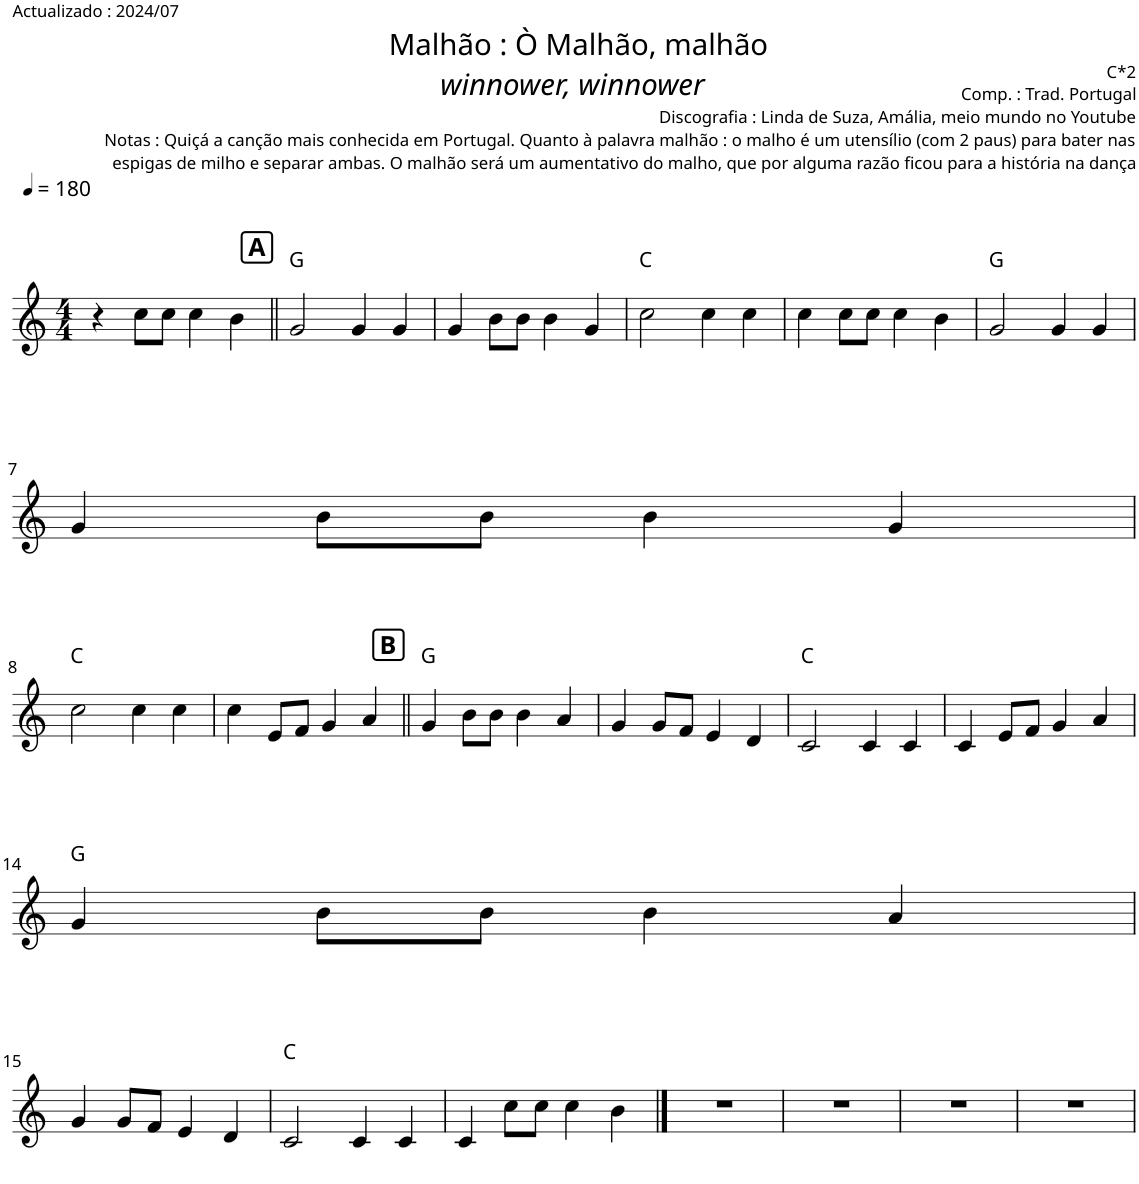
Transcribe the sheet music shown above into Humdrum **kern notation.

**kern	**harte
*part1	*part1
*staff1	*
*I"Piano	*
*I'Pno	*
*clefG2	*
*k[]	*
*M4/4	*
*MM180	*
=1	=1
4r	.
8cc\L	.
8cc\J	.
4cc\	.
4b\	.
!!LO:REH:place=s1:a:B:cj:fs=12:t=A
=2||	=2||
2g/	G:maj
4g/	.
4g/	.
=3	=3
4g/	.
8b\L	.
8b\J	.
4b\	.
4g/	.
=4	=4
2cc\	C:maj
4cc\	.
4cc\	.
=5	=5
4cc\	.
8cc\L	.
8cc\J	.
4cc\	.
4b\	.
=6	=6
2g/	G:maj
4g/	.
4g/	.
!!LO:LB:g=z
=7	=7
4g/	.
8b\L	.
8b\J	.
4b\	.
4g/	.
!!LO:LB:g=z
=8	=8
2cc\	C:maj
4cc\	.
4cc\	.
=9	=9
4cc\	.
8e/L	.
8f/J	.
4g/	.
4a/	.
!!LO:REH:place=s1:a:B:cj:fs=12:t=B
=10||	=10||
4g/	G:maj
8b\L	.
8b\J	.
4b\	.
4a/	.
=11	=11
4g/	.
8g/L	.
8f/J	.
4e/	.
4d/	.
=12	=12
2c/	C:maj
4c/	.
4c/	.
=13	=13
4c/	.
8e/L	.
8f/J	.
4g/	.
4a/	.
!!LO:LB:g=z
=14	=14
4g/	G:maj
8b\L	.
8b\J	.
4b\	.
4a/	.
!!LO:LB:g=z
=15	=15
4g/	.
8g/L	.
8f/J	.
4e/	.
4d/	.
=16	=16
2c/	C:maj
4c/	.
4c/	.
=17	=17
4c/	.
8cc\L	.
8cc\J	.
4cc\	.
4b\	.
==18	==18
1r	.
=19	=19
1r	.
=20	=20
1r	.
=21	=21
1r	.
=	=
*-	*-
